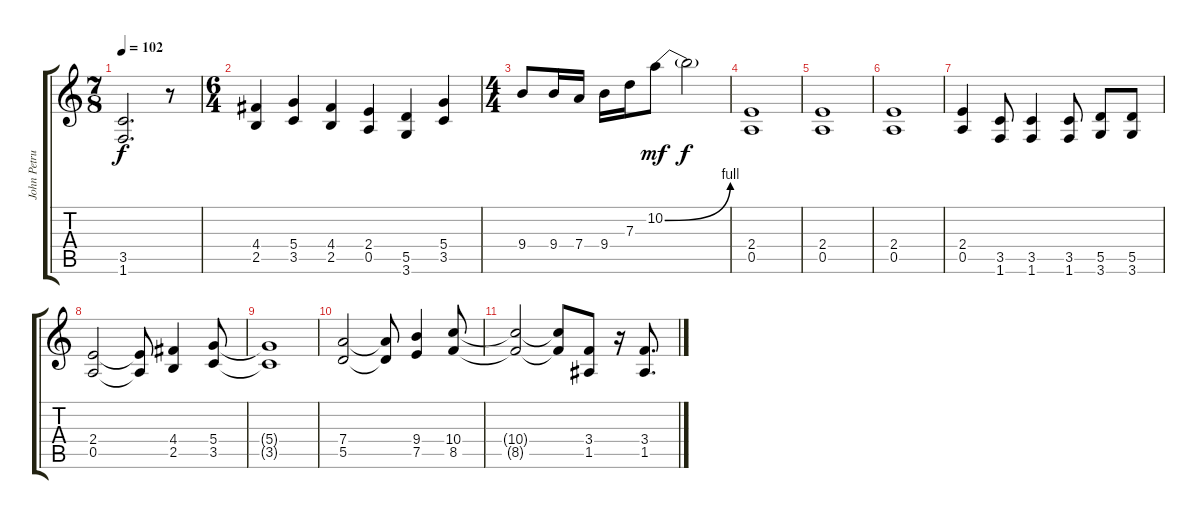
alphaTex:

\track ("John Petrucci Electric Guitar Right" "John Petru") {instrument distortionguitar}
\staff {score tabs}
\tuning (E4 B3 G3 D3 A2 E2) {hide}
\ts (7 8)
\tempo 102
\clef g2
\ks c
(3.5{t} 1.6{t}).2{d dy f} r.8 |
\ts (6 4)
(4.4 2.5).4 (5.4 3.5).4 (4.4 2.5).4 (2.4 0.5).4 (5.5 3.6).4 (5.4 3.5).4 |
\ts (4 4)
9.4.8 9.4.16 7.4.16 9.4.16 7.3.16 10.2{be (bend 0 0 60 4)}.8{dy mf} 10.2{t}.2{dy f} |
(2.4 0.5).1 |
(2.4 0.5).1 |
(2.4 0.5).1 |
(2.4 0.5).4 (3.5 1.6).8 (3.5 1.6).4 (3.5 1.6).8 (5.5 3.6).8 (5.5 3.6).8 |
(2.4 0.5).2 (2.4{t} 0.5{t}).8 (4.4 2.5).4 (5.4 3.5).8 |
(5.4{t} 3.5{t}).1 |
(7.4 5.5).2 (7.4{t} 5.5{t}).8 (9.4 7.5).4 (10.4 8.5).8 |
(10.4{t} 8.5{t}).2 (10.4{t} 8.5{t}).8 (3.4 1.5).8 r.16 (3.4 1.5).8{d}
